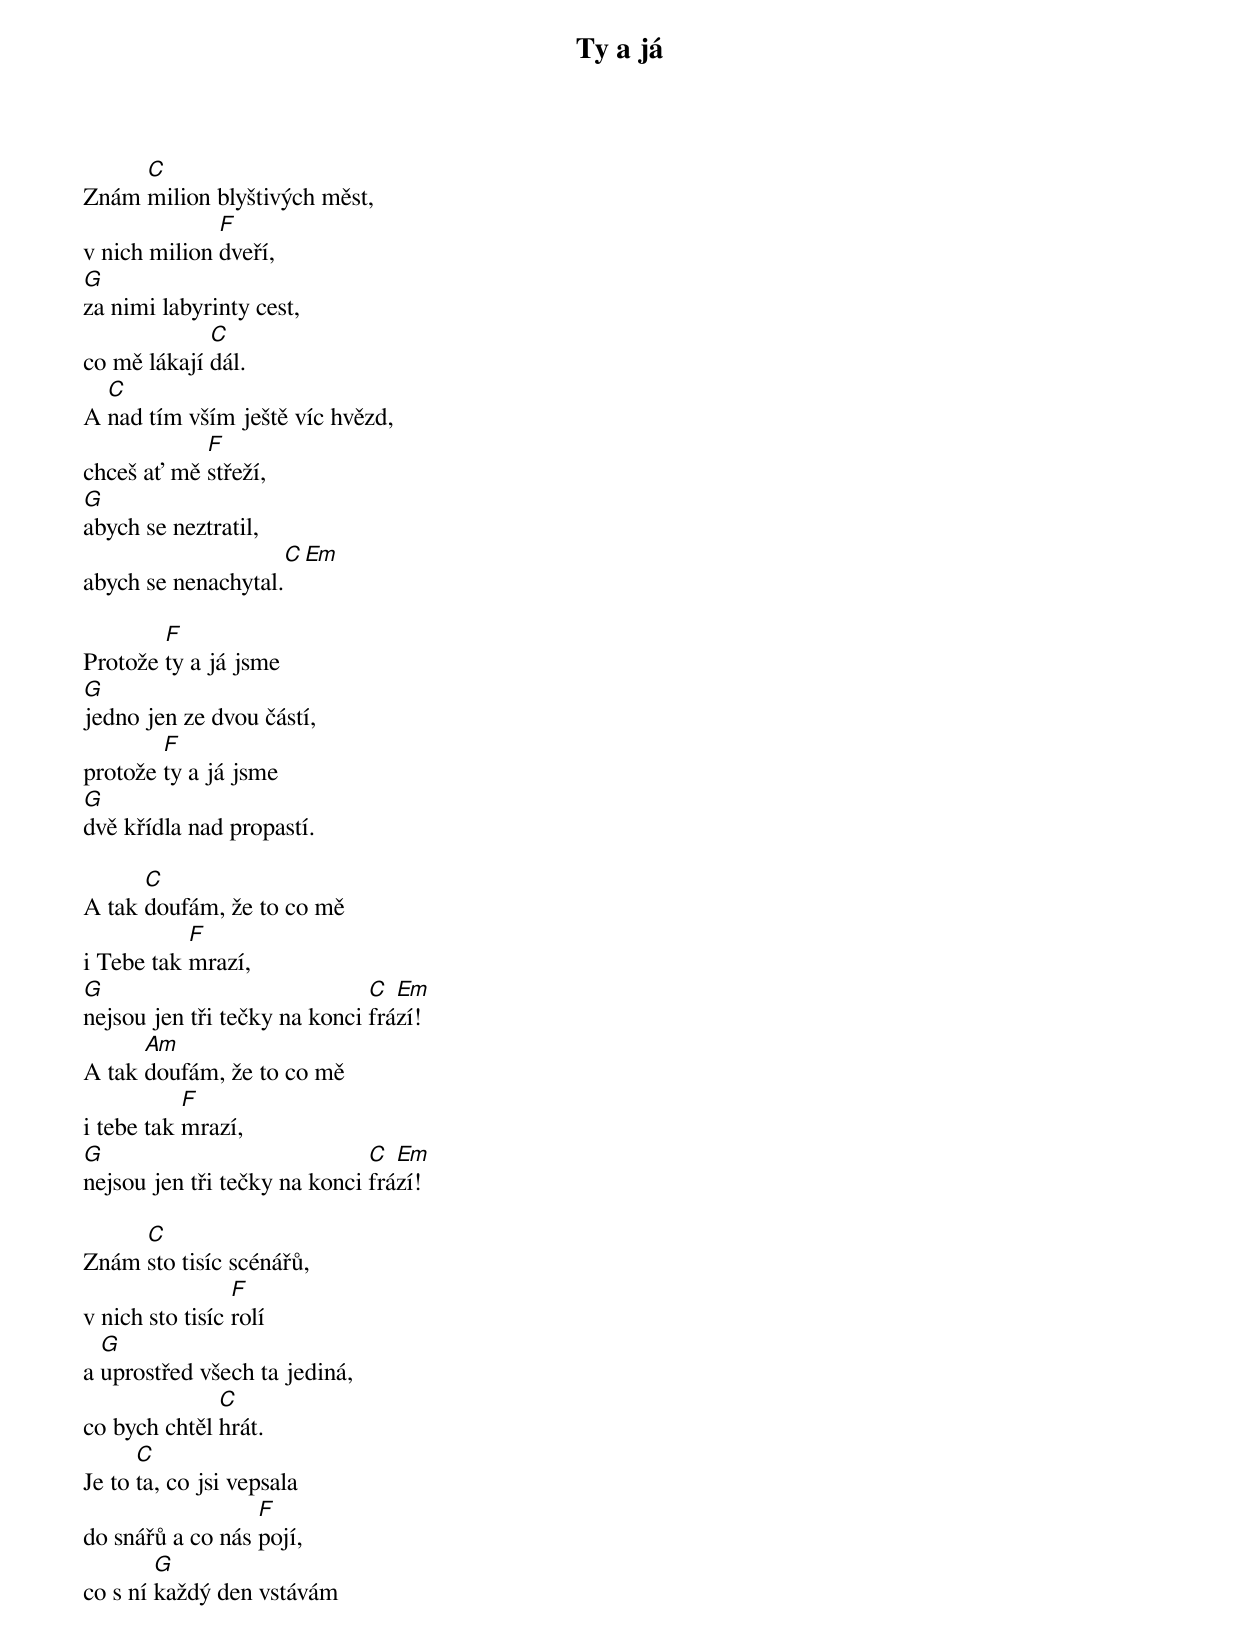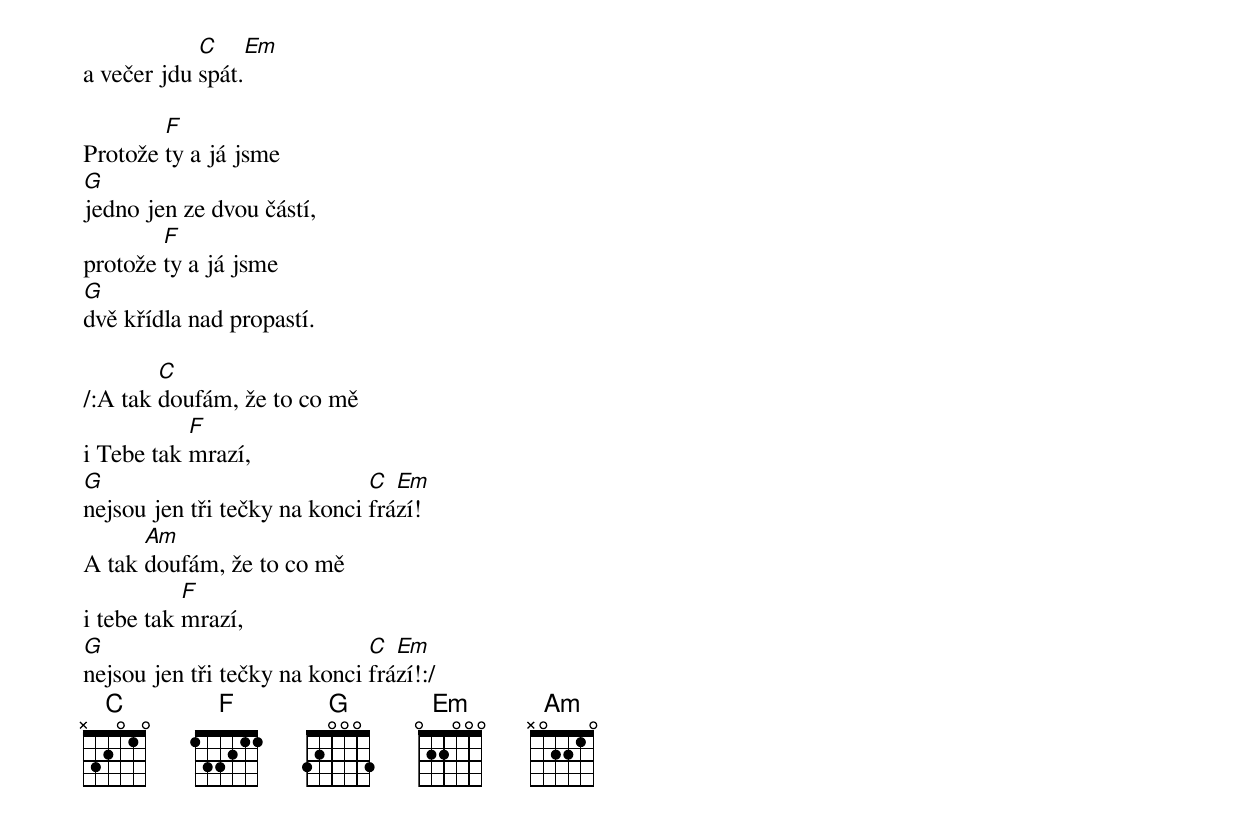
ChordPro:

{title: Ty a já}
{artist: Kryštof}

Znám [C]milion blyštivých měst,
v nich milion [F]dveří,
[G]za nimi labyrinty cest,
co mě lákají [C]dál.
A [C]nad tím vším ještě víc hvězd,
chceš ať mě [F]střeží,
[G]abych se neztratil,
abych se nenachytal.[C][Em]

Protože [F]ty a já jsme
[G]jedno jen ze dvou částí,
protože [F]ty a já jsme
[G]dvě křídla nad propastí.

A tak [C]doufám, že to co mě
i Tebe tak [F]mrazí,
[G]nejsou jen tři tečky na konci [C]frá[Em]zí!
A tak [Am]doufám, že to co mě
i tebe tak [F]mrazí,
[G]nejsou jen tři tečky na konci [C]frá[Em]zí!

Znám [C]sto tisíc scénářů,
v nich sto tisíc [F]rolí
a [G]uprostřed všech ta jediná,
co bych chtěl [C]hrát.
Je to [C]ta, co jsi vepsala
do snářů a co nás [F]pojí,
co s ní [G]každý den vstávám
a večer jdu [C]spát.[Em]

Protože [F]ty a já jsme
[G]jedno jen ze dvou částí,
protože [F]ty a já jsme
[G]dvě křídla nad propastí.

/:A tak [C]doufám, že to co mě
i Tebe tak [F]mrazí,
[G]nejsou jen tři tečky na konci [C]frá[Em]zí!
A tak [Am]doufám, že to co mě
i tebe tak [F]mrazí,
[G]nejsou jen tři tečky na konci [C]frá[Em]zí!:/
